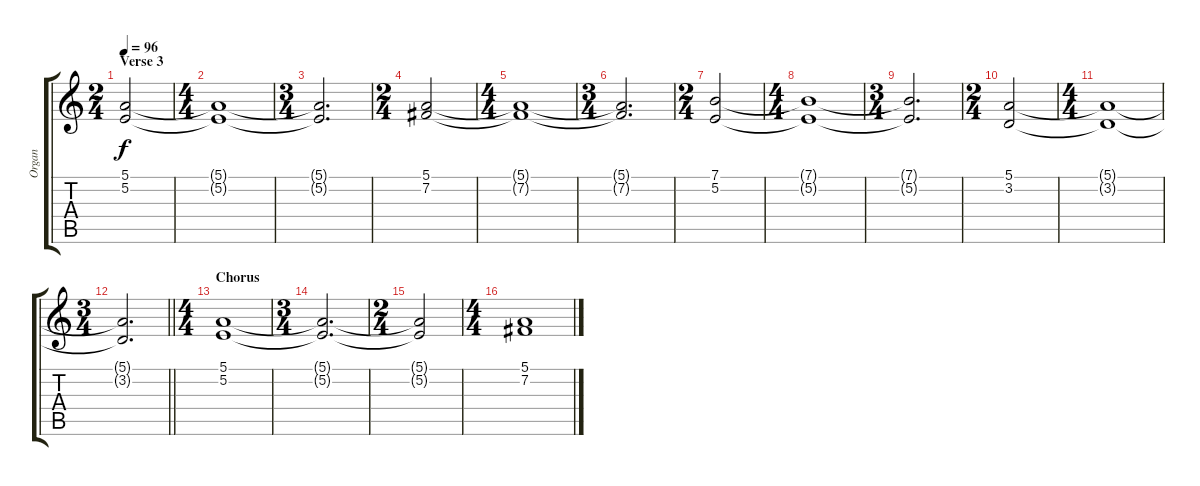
\track ("Organ" "Organ") {instrument percussiveorgan}
\staff {score tabs}
\tuning (E4 B3 G3 D3 A2 E2) {hide}
\ts (2 4)
\section ("" "Verse 3")
\tempo 96
\clef g2
\ks c
(5.1 5.2).2{dy f} |
\ts (4 4)
(5.1{t} 5.2{t}).1 |
\ts (3 4)
(5.1{t} 5.2{t}).2{d} |
\ts (2 4)
(5.1 7.2).2 |
\ts (4 4)
(5.1{t} 7.2{t}).1 |
\ts (3 4)
(5.1{t} 7.2{t}).2{d} |
\ts (2 4)
(7.1 5.2).2 |
\ts (4 4)
(7.1{t} 5.2{t}).1 |
\ts (3 4)
(7.1{t} 5.2{t}).2{d} |
\ts (2 4)
(5.1 3.2).2 |
\ts (4 4)
(5.1{t} 3.2{t}).1 |
\ts (3 4)
\barLineRight lightlight
(5.1{t} 3.2{t}).2{d} |
\ts (4 4)
\section ("" "Chorus")
(5.1 5.2).1 |
\ts (3 4)
(5.1{t} 5.2{t}).2{d} |
\ts (2 4)
(5.1{t} 5.2{t}).2 |
\ts (4 4)
(5.1 7.2).1
